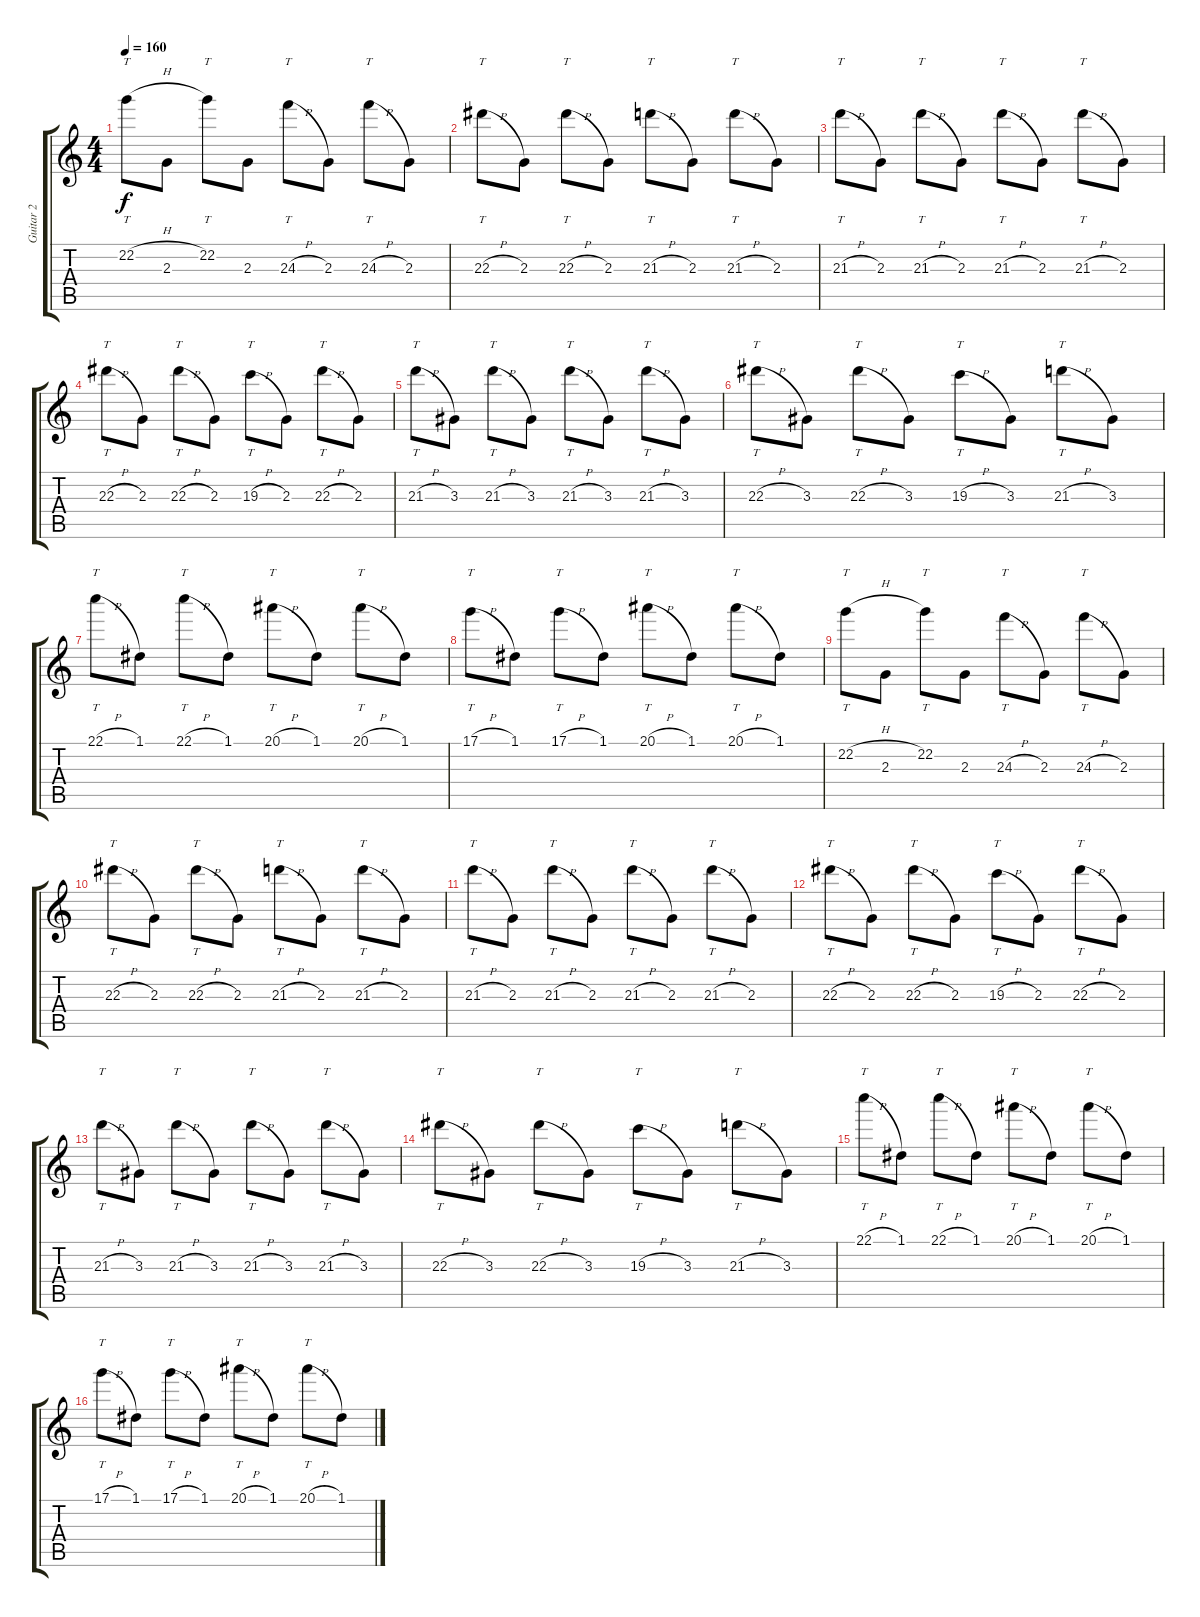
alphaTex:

\track ("Guitar 2" "Guitar 2") {instrument overdrivenguitar}
\staff {score tabs}
\tuning (D4 A3 F3 C3 G2 C2) {hide}
\ts (4 4)
\tempo 160
\clef g2
\ks c
22.2{h}.8{tt dy f} 2.3.8 22.2.8{tt} 2.3.8 24.3{h}.8{tt} 2.3.8 24.3{h}.8{tt} 2.3.8 |
22.3{h}.8{tt} 2.3.8 22.3{h}.8{tt} 2.3.8 21.3{h}.8{tt} 2.3.8 21.3{h}.8{tt} 2.3.8 |
21.3{h}.8{tt} 2.3.8 21.3{h}.8{tt} 2.3.8 21.3{h}.8{tt} 2.3.8 21.3{h}.8{tt} 2.3.8 |
22.3{h}.8{tt} 2.3.8 22.3{h}.8{tt} 2.3.8 19.3{h}.8{tt} 2.3.8 22.3{h}.8{tt} 2.3.8 |
21.3{h}.8{tt} 3.3.8 21.3{h}.8{tt} 3.3.8 21.3{h}.8{tt} 3.3.8 21.3{h}.8{tt} 3.3.8 |
22.3{h}.8{tt} 3.3.8 22.3{h}.8{tt} 3.3.8 19.3{h}.8{tt} 3.3.8 21.3{h}.8{tt} 3.3.8 |
22.1{h}.8{tt} 1.1.8 22.1{h}.8{tt} 1.1.8 20.1{h}.8{tt} 1.1.8 20.1{h}.8{tt} 1.1.8 |
17.1{h}.8{tt} 1.1.8 17.1{h}.8{tt} 1.1.8 20.1{h}.8{tt} 1.1.8 20.1{h}.8{tt} 1.1.8 |
22.2{h}.8{tt} 2.3.8 22.2.8{tt} 2.3.8 24.3{h}.8{tt} 2.3.8 24.3{h}.8{tt} 2.3.8 |
22.3{h}.8{tt} 2.3.8 22.3{h}.8{tt} 2.3.8 21.3{h}.8{tt} 2.3.8 21.3{h}.8{tt} 2.3.8 |
21.3{h}.8{tt} 2.3.8 21.3{h}.8{tt} 2.3.8 21.3{h}.8{tt} 2.3.8 21.3{h}.8{tt} 2.3.8 |
22.3{h}.8{tt} 2.3.8 22.3{h}.8{tt} 2.3.8 19.3{h}.8{tt} 2.3.8 22.3{h}.8{tt} 2.3.8 |
21.3{h}.8{tt} 3.3.8 21.3{h}.8{tt} 3.3.8 21.3{h}.8{tt} 3.3.8 21.3{h}.8{tt} 3.3.8 |
22.3{h}.8{tt} 3.3.8 22.3{h}.8{tt} 3.3.8 19.3{h}.8{tt} 3.3.8 21.3{h}.8{tt} 3.3.8 |
22.1{h}.8{tt} 1.1.8 22.1{h}.8{tt} 1.1.8 20.1{h}.8{tt} 1.1.8 20.1{h}.8{tt} 1.1.8 |
17.1{h}.8{tt} 1.1.8 17.1{h}.8{tt} 1.1.8 20.1{h}.8{tt} 1.1.8 20.1{h}.8{tt} 1.1.8
